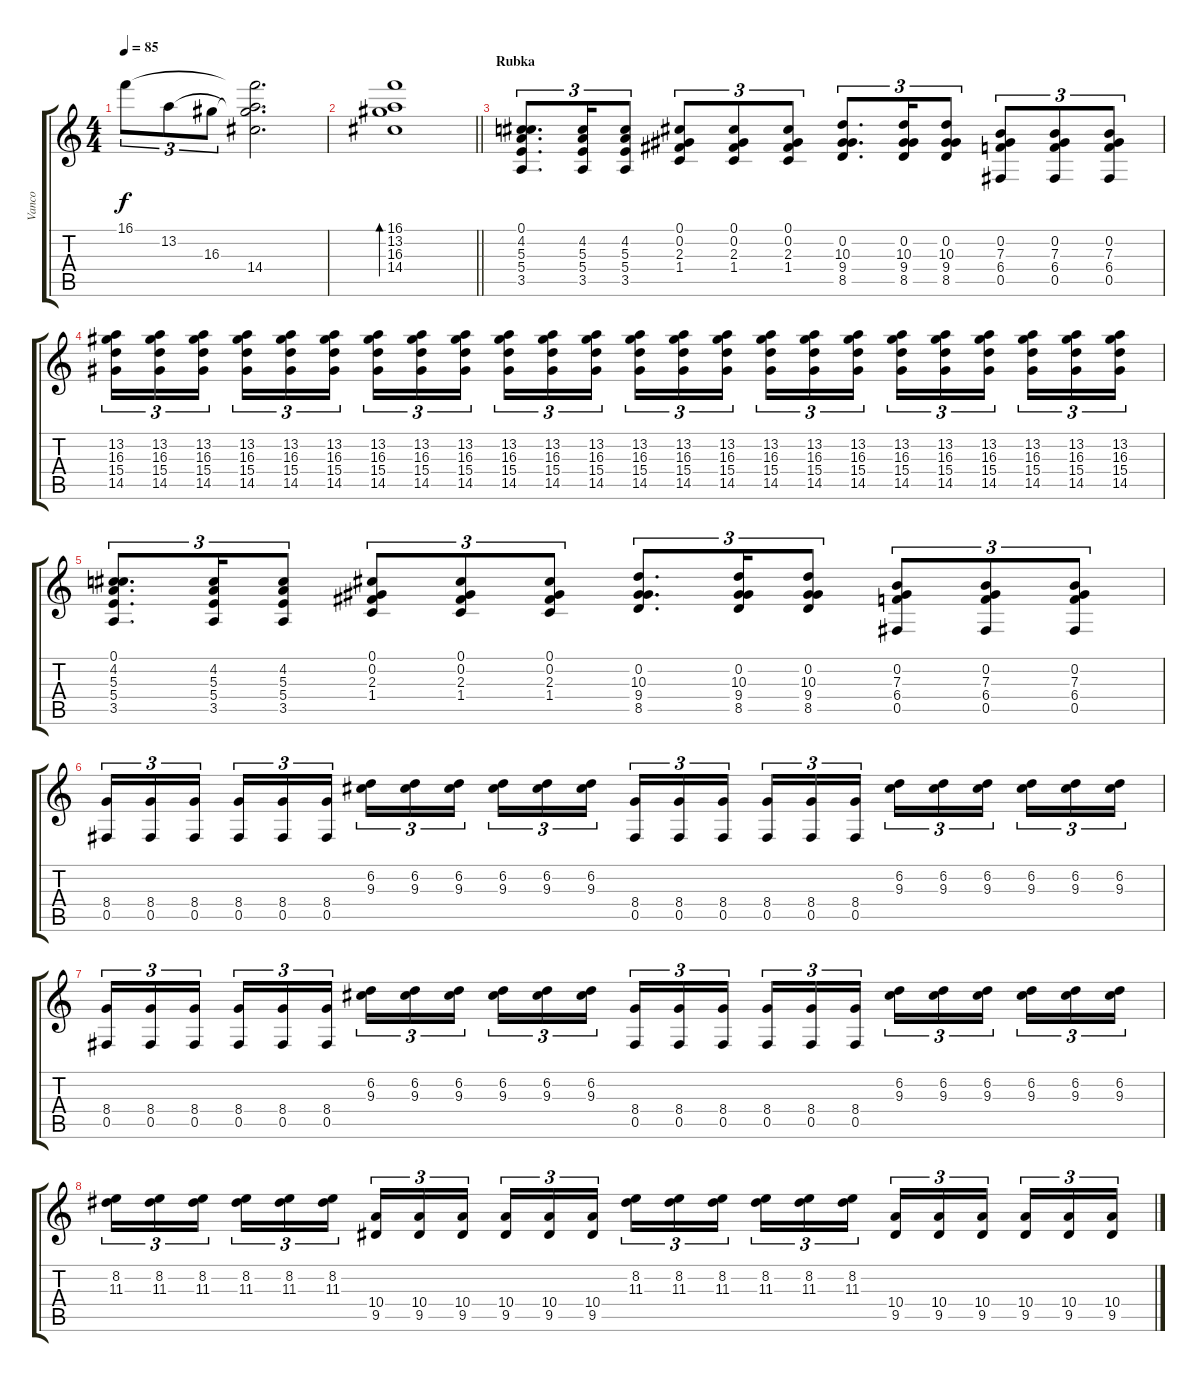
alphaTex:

\track ("Vanco" "Vanco") {instrument overdrivenguitar}
\staff {score tabs}
\tuning (Db4 Ab3 E3 B2 Gb2 Db2) {hide}
\ts (4 4)
\tempo 85
\clef g2
\ks c
16.1.8{tu (3 2) dy f} 13.2.8{tu (3 2)} 16.3.8{tu (3 2)} (16.1{t} 13.2{t} 16.3{t} 14.4).2{d} |
\barLineRight lightlight
(16.1 13.2 16.3 14.4).1{bd 480} |
\section ("" "Rubka")
(0.1 4.2 5.3 5.4 3.5).8{d tu (3 2)} (4.2 5.3 5.4 3.5).16{tu (3 2)} (4.2 5.3 5.4 3.5).8{tu (3 2)} (0.1 0.2 2.3 1.4).8{tu (3 2)} (0.1 0.2 2.3 1.4).8{tu (3 2)} (0.1 0.2 2.3 1.4).8{tu (3 2)} (0.2 10.3 9.4 8.5).8{d tu (3 2)} (0.2 10.3 9.4 8.5).16{tu (3 2)} (0.2 10.3 9.4 8.5).8{tu (3 2)} (0.2 7.3 6.4 0.5).8{tu (3 2)} (0.2 7.3 6.4 0.5).8{tu (3 2)} (0.2 7.3 6.4 0.5).8{tu (3 2)} |
(13.2 16.3 15.4 14.5).16{tu (3 2)} (13.2 16.3 15.4 14.5).16{tu (3 2)} (13.2 16.3 15.4 14.5).16{tu (3 2) beam splitsecondary} (13.2 16.3 15.4 14.5).16{tu (3 2)} (13.2 16.3 15.4 14.5).16{tu (3 2)} (13.2 16.3 15.4 14.5).16{tu (3 2)} (13.2 16.3 15.4 14.5).16{tu (3 2)} (13.2 16.3 15.4 14.5).16{tu (3 2)} (13.2 16.3 15.4 14.5).16{tu (3 2) beam splitsecondary} (13.2 16.3 15.4 14.5).16{tu (3 2)} (13.2 16.3 15.4 14.5).16{tu (3 2)} (13.2 16.3 15.4 14.5).16{tu (3 2)} (13.2 16.3 15.4 14.5).16{tu (3 2)} (13.2 16.3 15.4 14.5).16{tu (3 2)} (13.2 16.3 15.4 14.5).16{tu (3 2) beam splitsecondary} (13.2 16.3 15.4 14.5).16{tu (3 2)} (13.2 16.3 15.4 14.5).16{tu (3 2)} (13.2 16.3 15.4 14.5).16{tu (3 2)} (13.2 16.3 15.4 14.5).16{tu (3 2)} (13.2 16.3 15.4 14.5).16{tu (3 2)} (13.2 16.3 15.4 14.5).16{tu (3 2) beam splitsecondary} (13.2 16.3 15.4 14.5).16{tu (3 2)} (13.2 16.3 15.4 14.5).16{tu (3 2)} (13.2 16.3 15.4 14.5).16{tu (3 2)} |
(0.1 4.2 5.3 5.4 3.5).8{d tu (3 2)} (4.2 5.3 5.4 3.5).16{tu (3 2)} (4.2 5.3 5.4 3.5).8{tu (3 2)} (0.1 0.2 2.3 1.4).8{tu (3 2)} (0.1 0.2 2.3 1.4).8{tu (3 2)} (0.1 0.2 2.3 1.4).8{tu (3 2)} (0.2 10.3 9.4 8.5).8{d tu (3 2)} (0.2 10.3 9.4 8.5).16{tu (3 2)} (0.2 10.3 9.4 8.5).8{tu (3 2)} (0.2 7.3 6.4 0.5).8{tu (3 2)} (0.2 7.3 6.4 0.5).8{tu (3 2)} (0.2 7.3 6.4 0.5).8{tu (3 2)} |
(8.4 0.5).16{tu (3 2)} (8.4 0.5).16{tu (3 2)} (8.4 0.5).16{tu (3 2) beam splitsecondary} (8.4 0.5).16{tu (3 2)} (8.4 0.5).16{tu (3 2)} (8.4 0.5).16{tu (3 2)} (6.2 9.3).16{tu (3 2)} (6.2 9.3).16{tu (3 2)} (6.2 9.3).16{tu (3 2) beam splitsecondary} (6.2 9.3).16{tu (3 2)} (6.2 9.3).16{tu (3 2)} (6.2 9.3).16{tu (3 2)} (8.4 0.5).16{tu (3 2)} (8.4 0.5).16{tu (3 2)} (8.4 0.5).16{tu (3 2) beam splitsecondary} (8.4 0.5).16{tu (3 2)} (8.4 0.5).16{tu (3 2)} (8.4 0.5).16{tu (3 2)} (6.2 9.3).16{tu (3 2)} (6.2 9.3).16{tu (3 2)} (6.2 9.3).16{tu (3 2) beam splitsecondary} (6.2 9.3).16{tu (3 2)} (6.2 9.3).16{tu (3 2)} (6.2 9.3).16{tu (3 2)} |
(8.4 0.5).16{tu (3 2)} (8.4 0.5).16{tu (3 2)} (8.4 0.5).16{tu (3 2) beam splitsecondary} (8.4 0.5).16{tu (3 2)} (8.4 0.5).16{tu (3 2)} (8.4 0.5).16{tu (3 2)} (6.2 9.3).16{tu (3 2)} (6.2 9.3).16{tu (3 2)} (6.2 9.3).16{tu (3 2) beam splitsecondary} (6.2 9.3).16{tu (3 2)} (6.2 9.3).16{tu (3 2)} (6.2 9.3).16{tu (3 2)} (8.4 0.5).16{tu (3 2)} (8.4 0.5).16{tu (3 2)} (8.4 0.5).16{tu (3 2) beam splitsecondary} (8.4 0.5).16{tu (3 2)} (8.4 0.5).16{tu (3 2)} (8.4 0.5).16{tu (3 2)} (6.2 9.3).16{tu (3 2)} (6.2 9.3).16{tu (3 2)} (6.2 9.3).16{tu (3 2) beam splitsecondary} (6.2 9.3).16{tu (3 2)} (6.2 9.3).16{tu (3 2)} (6.2 9.3).16{tu (3 2)} |
(8.2 11.3).16{tu (3 2)} (8.2 11.3).16{tu (3 2)} (8.2 11.3).16{tu (3 2) beam splitsecondary} (8.2 11.3).16{tu (3 2)} (8.2 11.3).16{tu (3 2)} (8.2 11.3).16{tu (3 2)} (10.4 9.5).16{tu (3 2)} (10.4 9.5).16{tu (3 2)} (10.4 9.5).16{tu (3 2) beam splitsecondary} (10.4 9.5).16{tu (3 2)} (10.4 9.5).16{tu (3 2)} (10.4 9.5).16{tu (3 2)} (8.2 11.3).16{tu (3 2)} (8.2 11.3).16{tu (3 2)} (8.2 11.3).16{tu (3 2) beam splitsecondary} (8.2 11.3).16{tu (3 2)} (8.2 11.3).16{tu (3 2)} (8.2 11.3).16{tu (3 2)} (10.4 9.5).16{tu (3 2)} (10.4 9.5).16{tu (3 2)} (10.4 9.5).16{tu (3 2) beam splitsecondary} (10.4 9.5).16{tu (3 2)} (10.4 9.5).16{tu (3 2)} (10.4 9.5).16{tu (3 2)}
